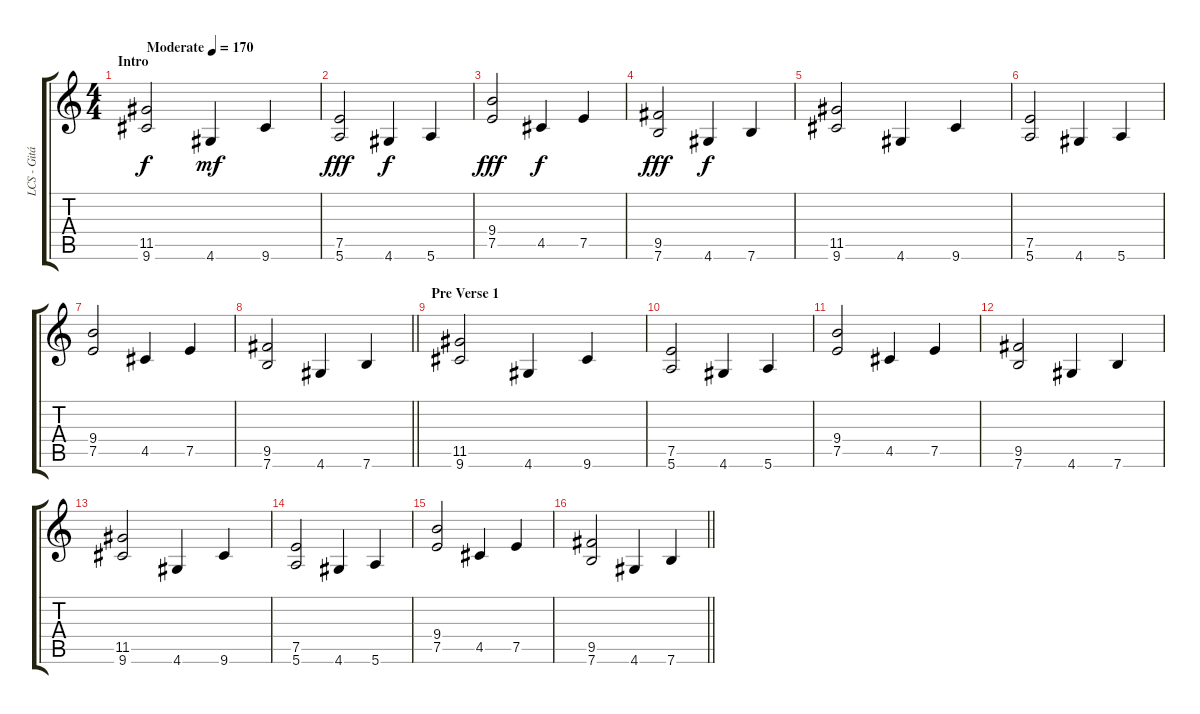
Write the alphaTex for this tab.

\track ("LCS - Gitár 2" "LCS - Gitá") {instrument distortionguitar}
\staff {score tabs}
\tuning (E4 B3 G3 D3 A2 E2) {hide}
\ts (4 4)
\section ("" "Intro")
\tempo (170 "Moderate")
\clef g2
\ks c
(11.5 9.6).2{dy f instrument distortionguitar} 4.6.4{dy mf} 9.6.4 |
(7.5 5.6).2{dy fff} 4.6.4{dy f} 5.6.4 |
(9.4 7.5).2{dy fff} 4.5.4{dy f} 7.5.4 |
(9.5 7.6).2{dy fff} 4.6.4{dy f} 7.6.4 |
(11.5 9.6).2 4.6.4 9.6.4 |
(7.5 5.6).2 4.6.4 5.6.4 |
(9.4 7.5).2 4.5.4 7.5.4 |
\barLineRight lightlight
(9.5 7.6).2 4.6.4 7.6.4 |
\section ("" "Pre Verse 1")
(11.5 9.6).2 4.6.4 9.6.4 |
(7.5 5.6).2 4.6.4 5.6.4 |
(9.4 7.5).2 4.5.4 7.5.4 |
(9.5 7.6).2 4.6.4 7.6.4 |
(11.5 9.6).2 4.6.4 9.6.4 |
(7.5 5.6).2 4.6.4 5.6.4 |
(9.4 7.5).2 4.5.4 7.5.4 |
\barLineRight lightlight
(9.5 7.6).2 4.6.4 7.6.4
